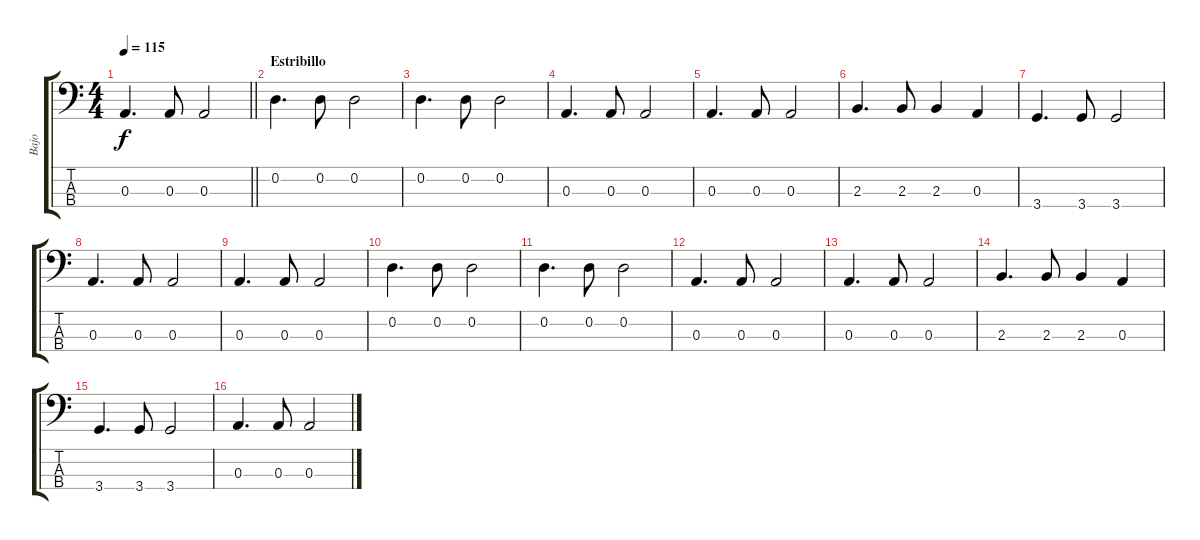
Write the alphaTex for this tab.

\track ("Bajo" "Bajo") {instrument electricbassfinger}
\staff {score tabs}
\tuning (G2 D2 A1 E1) {hide}
\ts (4 4)
\tempo 115
\clef f4
\barLineRight lightlight
\ks c
0.3.4{d dy f} 0.3.8 0.3.2 |
\section ("" "Estribillo")
0.2.4{d} 0.2.8 0.2.2 |
0.2.4{d} 0.2.8 0.2.2 |
0.3.4{d} 0.3.8 0.3.2 |
0.3.4{d} 0.3.8 0.3.2 |
2.3.4{d} 2.3.8 2.3.4 0.3.4 |
3.4.4{d} 3.4.8 3.4.2 |
0.3.4{d} 0.3.8 0.3.2 |
0.3.4{d} 0.3.8 0.3.2 |
0.2.4{d} 0.2.8 0.2.2 |
0.2.4{d} 0.2.8 0.2.2 |
0.3.4{d} 0.3.8 0.3.2 |
0.3.4{d} 0.3.8 0.3.2 |
2.3.4{d} 2.3.8 2.3.4 0.3.4 |
3.4.4{d} 3.4.8 3.4.2 |
0.3.4{d} 0.3.8 0.3.2
